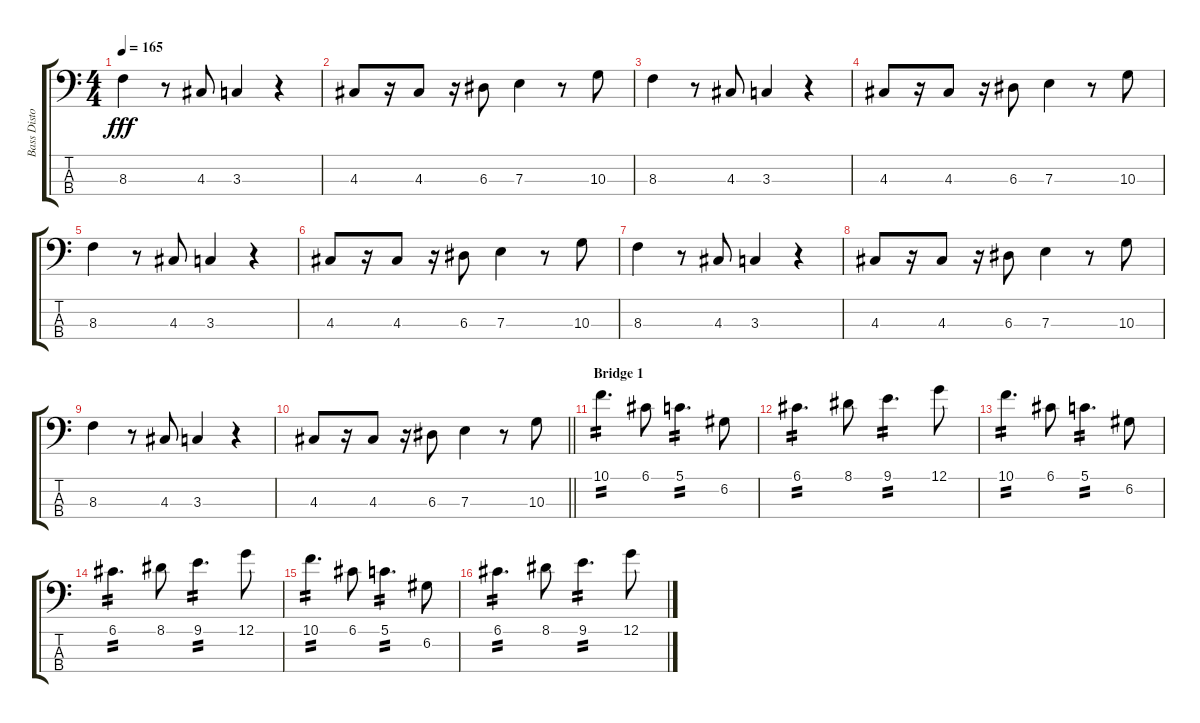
\track ("Bass Distortion" "Bass Disto") {instrument distortionguitar}
\staff {score tabs}
\tuning (G2 D2 A1 E1) {hide}
\ts (4 4)
\tempo 165
\clef f4
\ks c
8.3.4{dy fff} r.8 4.3.8 3.3.4 r.4 |
4.3.8 r.16 4.3.8 r.16 6.3.8 7.3.4 r.8 10.3.8 |
8.3.4 r.8 4.3.8 3.3.4 r.4 |
4.3.8 r.16 4.3.8 r.16 6.3.8 7.3.4 r.8 10.3.8 |
8.3.4 r.8 4.3.8 3.3.4 r.4 |
4.3.8 r.16 4.3.8 r.16 6.3.8 7.3.4 r.8 10.3.8 |
8.3.4 r.8 4.3.8 3.3.4 r.4 |
4.3.8 r.16 4.3.8 r.16 6.3.8 7.3.4 r.8 10.3.8 |
8.3.4 r.8 4.3.8 3.3.4 r.4 |
\barLineRight lightlight
4.3.8 r.16 4.3.8 r.16 6.3.8 7.3.4 r.8 10.3.8 |
\section ("" "Bridge 1")
10.1.4{d tp 2} 6.1.8 5.1.4{d tp 2} 6.2.8 |
6.1.4{d tp 2} 8.1.8 9.1.4{d tp 2} 12.1.8 |
10.1.4{d tp 2} 6.1.8 5.1.4{d tp 2} 6.2.8 |
6.1.4{d tp 2} 8.1.8 9.1.4{d tp 2} 12.1.8 |
10.1.4{d tp 2} 6.1.8 5.1.4{d tp 2} 6.2.8 |
6.1.4{d tp 2} 8.1.8 9.1.4{d tp 2} 12.1.8
